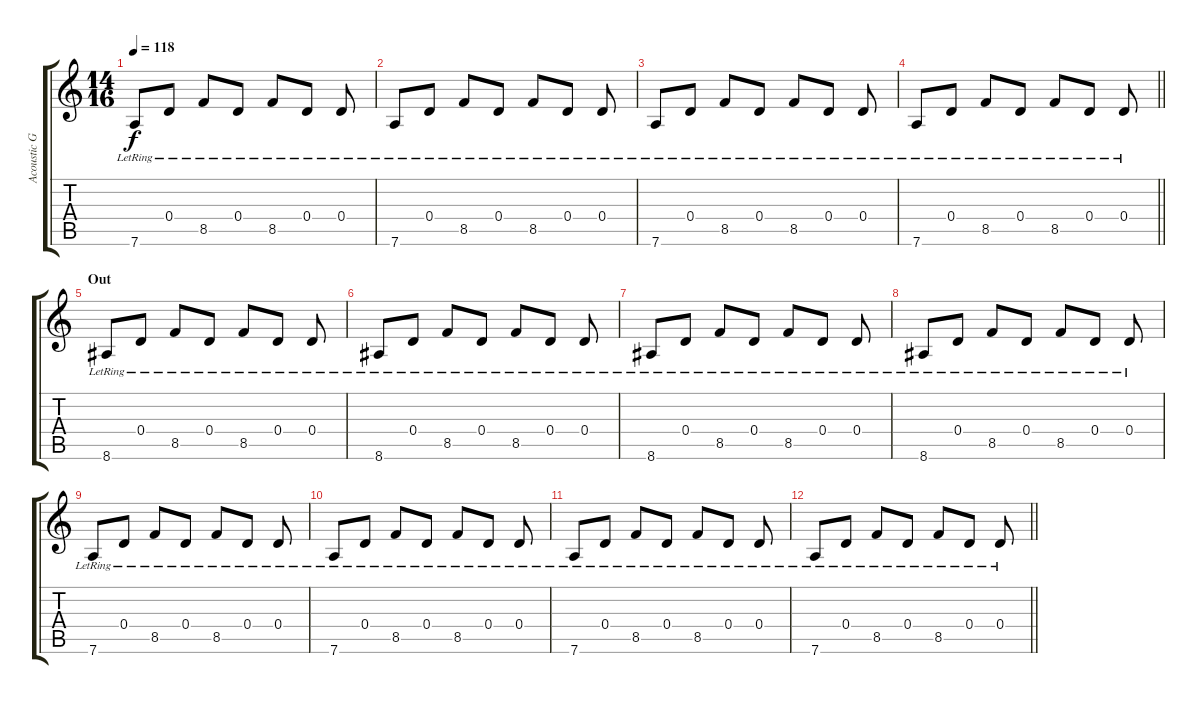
\track ("Acoustic Guitar (Mike Sullivan)" "Acoustic G") {instrument acousticguitarsteel}
\staff {score tabs}
\tuning (E4 B3 G3 D3 A2 D2) {hide}
\ts (14 16)
\tempo 118
\clef g2
\ks c
7.6{lr}.8{dy f} 0.4{lr}.8 8.5{lr}.8 0.4{lr}.8 8.5{lr}.8 0.4{lr}.8 0.4{lr}.8 |
7.6{lr}.8 0.4{lr}.8 8.5{lr}.8 0.4{lr}.8 8.5{lr}.8 0.4{lr}.8 0.4{lr}.8 |
7.6{lr}.8 0.4{lr}.8 8.5{lr}.8 0.4{lr}.8 8.5{lr}.8 0.4{lr}.8 0.4{lr}.8 |
\barLineRight lightlight
7.6{lr}.8 0.4{lr}.8 8.5{lr}.8 0.4{lr}.8 8.5{lr}.8 0.4{lr}.8 0.4{lr}.8 |
\section ("" "Out")
8.6{lr}.8 0.4{lr}.8 8.5{lr}.8 0.4{lr}.8 8.5{lr}.8 0.4{lr}.8 0.4{lr}.8 |
8.6{lr}.8 0.4{lr}.8 8.5{lr}.8 0.4{lr}.8 8.5{lr}.8 0.4{lr}.8 0.4{lr}.8 |
8.6{lr}.8 0.4{lr}.8 8.5{lr}.8 0.4{lr}.8 8.5{lr}.8 0.4{lr}.8 0.4{lr}.8 |
8.6{lr}.8 0.4{lr}.8 8.5{lr}.8 0.4{lr}.8 8.5{lr}.8 0.4{lr}.8 0.4{lr}.8 |
7.6{lr}.8{volume 0} 0.4{lr}.8 8.5{lr}.8 0.4{lr}.8 8.5{lr}.8 0.4{lr}.8 0.4{lr}.8 |
7.6{lr}.8 0.4{lr}.8 8.5{lr}.8 0.4{lr}.8 8.5{lr}.8 0.4{lr}.8 0.4{lr}.8 |
7.6{lr}.8 0.4{lr}.8 8.5{lr}.8 0.4{lr}.8 8.5{lr}.8 0.4{lr}.8 0.4{lr}.8 |
\barLineRight lightlight
7.6{lr}.8 0.4{lr}.8 8.5{lr}.8 0.4{lr}.8 8.5{lr}.8 0.4{lr}.8 0.4{lr}.8
